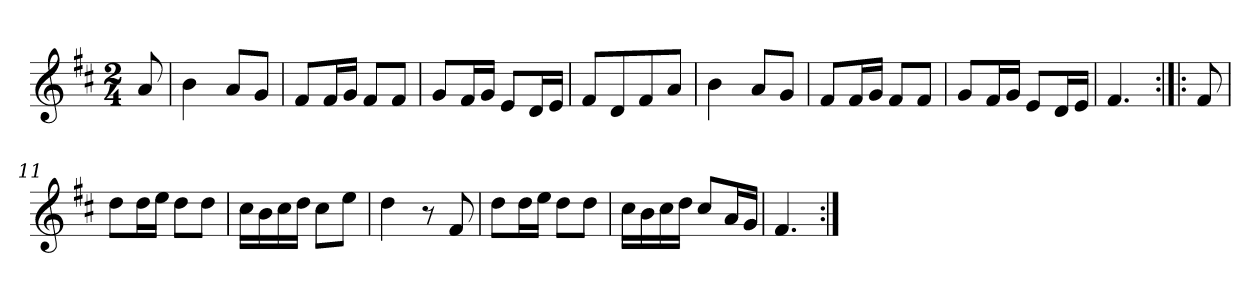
**kern
*part1
*staff1
*clefG2
*k[f#c#]
*D:
*M2/4
=1
8a/
=2
4b\
8a/L
8g/J
=3
8f#/L
16f#/L
16g/JJ
8f#/L
8f#/J
=4
8g/L
16f#/L
16g/JJ
8e/L
16d/L
16e/JJ
=5
8f#/L
8d/
8f#/
8a/J
=6
4b\
8a/L
8g/J
=7
8f#/L
16f#/L
16g/JJ
8f#/L
8f#/J
=8
8g/L
16f#/L
16g/JJ
8e/L
16d/L
16e/JJ
=9
4.f#/
=10:|!|:
8f#/
=11
8dd\L
16dd\L
16ee\JJ
8dd\L
8dd\J
!!LO:LB:g=z
=12
16cc#\LL
16b\
16cc#\
16dd\JJ
8cc#\L
8ee\J
=13
4dd\
8r
8f#/
=14
8dd\L
16dd\L
16ee\JJ
8dd\L
8dd\J
=15
16cc#\LL
16b\
16cc#\
16dd\JJ
8cc#/L
16a/L
16g/JJ
=16
4.f#/
=:|!
*-
